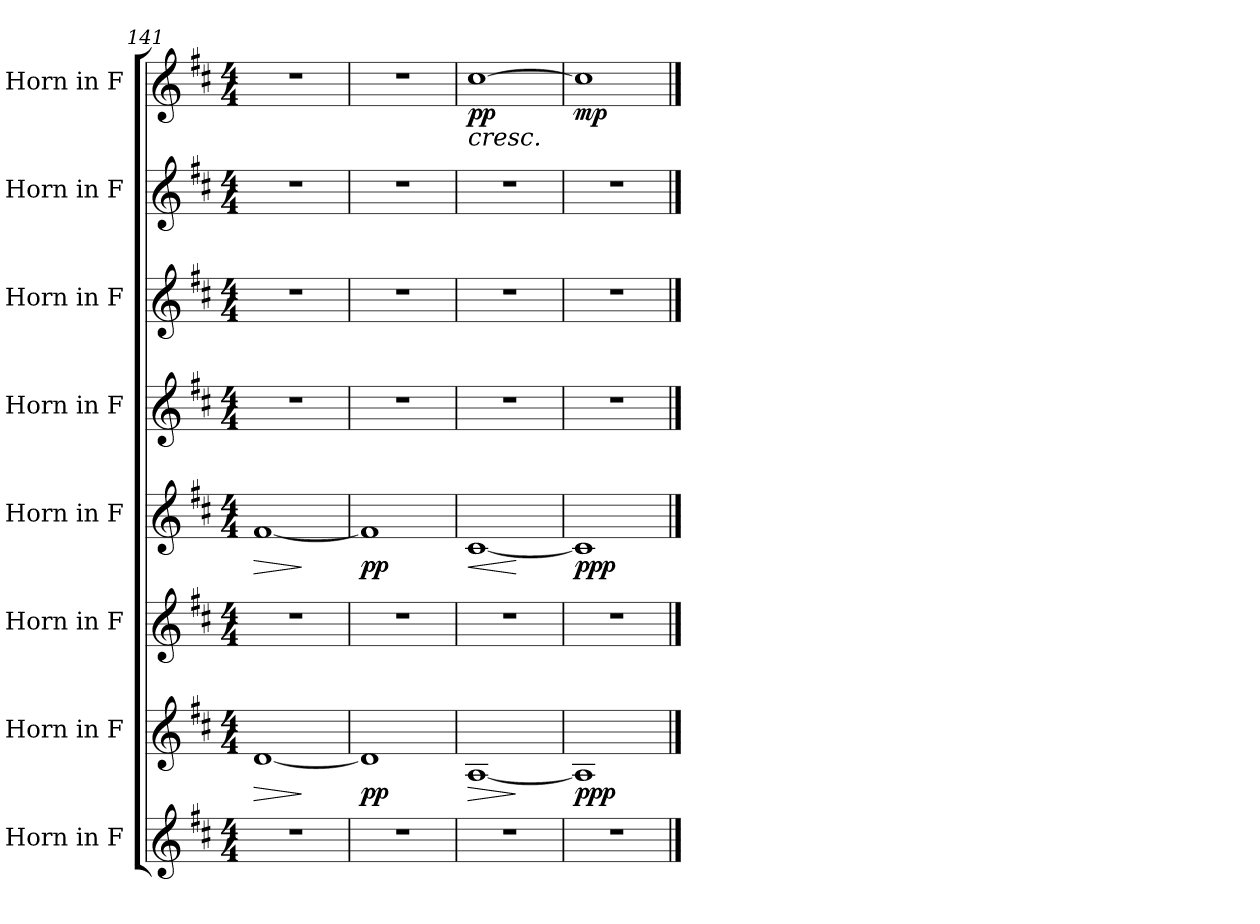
**kern	**kern	**dynam	**kern	**kern	**dynam	**kern	**kern	**kern	**kern	**dynam
*part8	*part7	*part7	*part6	*part5	*part5	*part4	*part3	*part2	*part1	*part1
*staff8	*staff7	*staff7	*staff6	*staff5	*staff5	*staff4	*staff3	*staff2	*staff1	*staff1
*I"Horn in F	*I"Horn in F	*	*I"Horn in F	*I"Horn in F	*	*I"Horn in F	*I"Horn in F	*I"Horn in F	*I"Horn in F	*
!!LO:PB:g=z
*clefG2	*clefG2	*	*clefG2	*clefG2	*	*clefG2	*clefG2	*clefG2	*clefG2	*
*ITrd4c7	*ITrd4c7	*	*ITrd4c7	*ITrd4c7	*	*ITrd4c7	*ITrd4c7	*ITrd4c7	*ITrd4c7	*
*k[f#]	*k[f#]	*	*k[f#]	*k[f#]	*	*k[f#]	*k[f#]	*k[f#]	*k[f#]	*
*M4/4	*M4/4	*	*M4/4	*M4/4	*	*M4/4	*M4/4	*M4/4	*M4/4	*
=141	=141	=141	=141	=141	=141	=141	=141	=141	=141	=141
!	!	!LO:HP:b	!	!	!LO:HP:b	!	!	!	!	!
!	!	!LO:DY:n=1:b	!	!	!LO:DY:n=1:b	!	!	!	!	!
1r	[1G	> other-dynamics	1r	[1B	> other-dynamics	1r	1r	1r	1r	.
.	.	]	.	.	]	.	.	.	.	.
=142	=142	=142	=142	=142	=142	=142	=142	=142	=142	=142
!	!	!LO:DY:b	!	!	!LO:DY:b	!	!	!	!	!
1r	1G]	pp	1r	1B]	pp	1r	1r	1r	1r	.
=143	=143	=143	=143	=143	=143	=143	=143	=143	=143	=143
!	!	!LO:HP:b	!	!	!LO:HP:b	!	!	!	!	!LO:HP:b
!	!	!	!	!	!	!	!	!	!	!LO:DY:n=1:b
1r	[1D	>	1r	[1F#	<	1r	1r	1r	[1f#	< pp
.	.	]	.	.	[	.	.	.	.	.
=144	=144	=144	=144	=144	=144	=144	=144	=144	=144	=144
!	!	!LO:DY:b	!	!	!LO:DY:b	!	!	!	!	!LO:DY:b
1r	1D]	ppp	1r	1F#]	ppp	1r	1r	1r	1f#]	mp
.	.	.	.	.	.	.	.	.	.	[
==	==	==	==	==	==	==	==	==	==	==
*-	*-	*-	*-	*-	*-	*-	*-	*-	*-	*-
